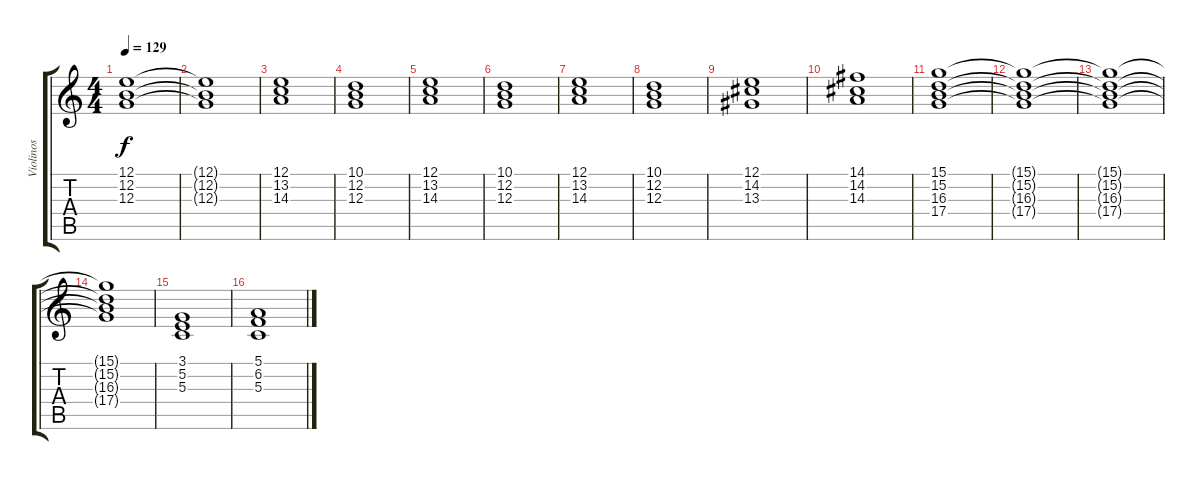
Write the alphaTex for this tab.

\track ("Violinos" "Violinos") {instrument stringensemble1}
\staff {score tabs}
\tuning (E4 B3 G3 D3 A2 E2) {hide}
\ts (4 4)
\tempo 129
\clef g2
\ks c
(12.1 12.2 12.3).1{dy f} |
(12.1{t} 12.2{t} 12.3{t}).1 |
(12.1 13.2 14.3).1 |
(10.1 12.2 12.3).1 |
(12.1 13.2 14.3).1 |
(10.1 12.2 12.3).1 |
(12.1 13.2 14.3).1 |
(10.1 12.2 12.3).1 |
(12.1 14.2 13.3).1 |
(14.1 14.2 14.3).1 |
(15.1 15.2 16.3 17.4).1 |
(15.1{t} 15.2{t} 16.3{t} 17.4{t}).1 |
(15.1{t} 15.2{t} 16.3{t} 17.4{t}).1 |
(15.1{t} 15.2{t} 16.3{t} 17.4{t}).1 |
(3.1 5.2 5.3).1 |
(5.1 6.2 5.3).1
